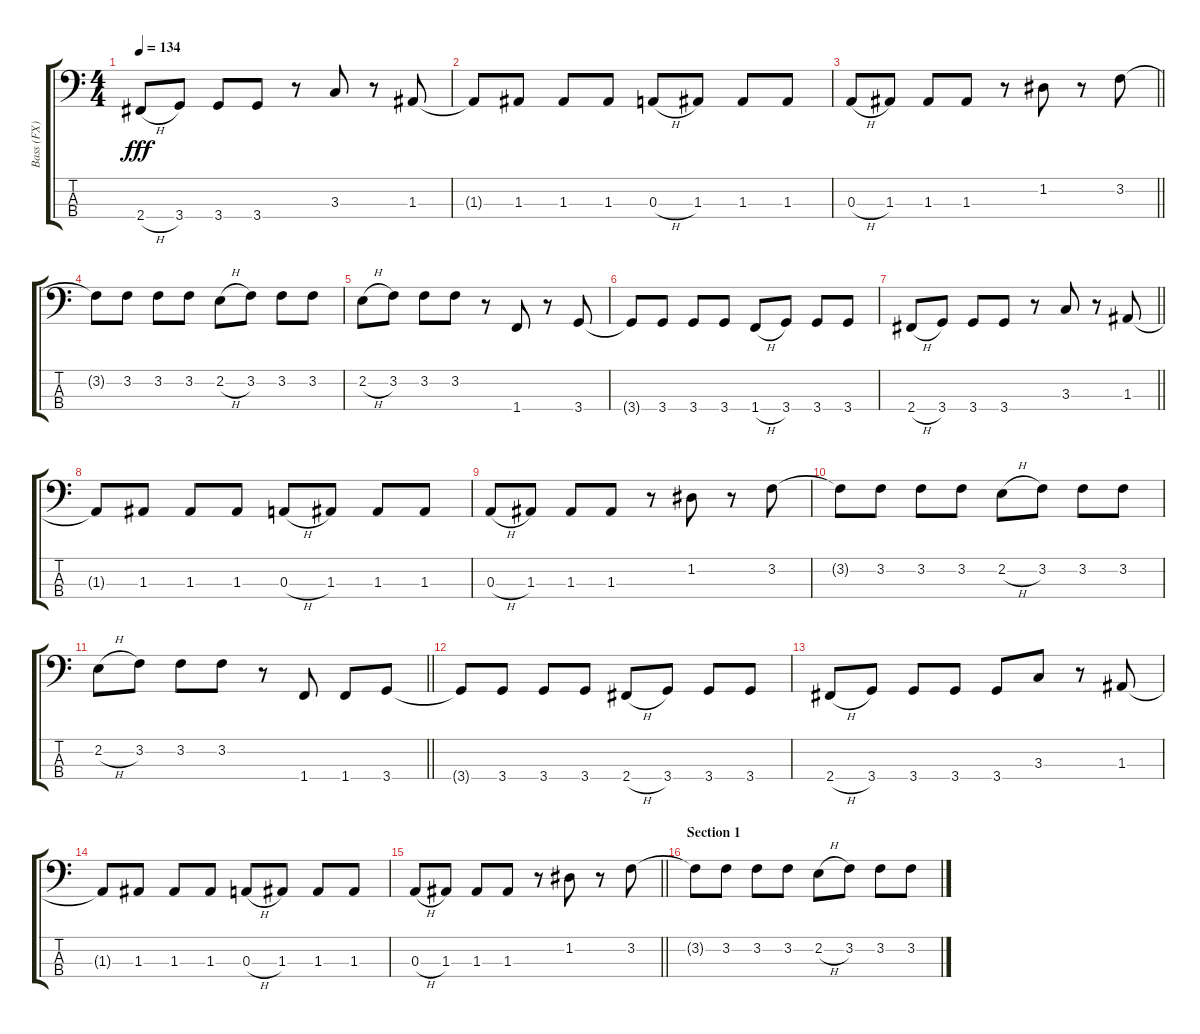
\track ("Bass (FX)" "Bass (FX)") {instrument fretlessbass}
\staff {score tabs}
\tuning (G2 D2 A1 E1) {hide}
\ts (4 4)
\tempo 134
\clef f4
\ks c
2.4{h}.8{dy fff} 3.4.8 3.4.8 3.4.8 r.8 3.3.8 r.8 1.3.8 |
1.3{t}.8 1.3.8 1.3.8 1.3.8 0.3{h}.8 1.3.8 1.3.8 1.3.8 |
\barLineRight lightlight
0.3{h}.8 1.3.8 1.3.8 1.3.8 r.8 1.2.8 r.8 3.2.8 |
3.2{t}.8 3.2.8 3.2.8 3.2.8 2.2{h}.8 3.2.8 3.2.8 3.2.8 |
2.2{h}.8 3.2.8 3.2.8 3.2.8 r.8 1.4.8 r.8 3.4.8 |
3.4{t}.8 3.4.8 3.4.8 3.4.8 1.4{h}.8 3.4.8 3.4.8 3.4.8 |
\barLineRight lightlight
2.4{h}.8 3.4.8 3.4.8 3.4.8 r.8 3.3.8 r.8 1.3.8 |
1.3{t}.8 1.3.8 1.3.8 1.3.8 0.3{h}.8 1.3.8 1.3.8 1.3.8 |
0.3{h}.8 1.3.8 1.3.8 1.3.8 r.8 1.2.8 r.8 3.2.8 |
3.2{t}.8 3.2.8 3.2.8 3.2.8 2.2{h}.8 3.2.8 3.2.8 3.2.8 |
\barLineRight lightlight
2.2{h}.8 3.2.8 3.2.8 3.2.8 r.8 1.4.8 1.4.8 3.4.8 |
3.4{t}.8 3.4.8 3.4.8 3.4.8 2.4{h}.8 3.4.8 3.4.8 3.4.8 |
2.4{h}.8 3.4.8 3.4.8 3.4.8 3.4.8 3.3.8 r.8 1.3.8 |
1.3{t}.8 1.3.8 1.3.8 1.3.8 0.3{h}.8 1.3.8 1.3.8 1.3.8 |
\barLineRight lightlight
0.3{h}.8 1.3.8 1.3.8 1.3.8 r.8 1.2.8 r.8 3.2.8 |
\section ("" "Section 1")
3.2{t}.8 3.2.8 3.2.8 3.2.8 2.2{h}.8 3.2.8 3.2.8 3.2.8
